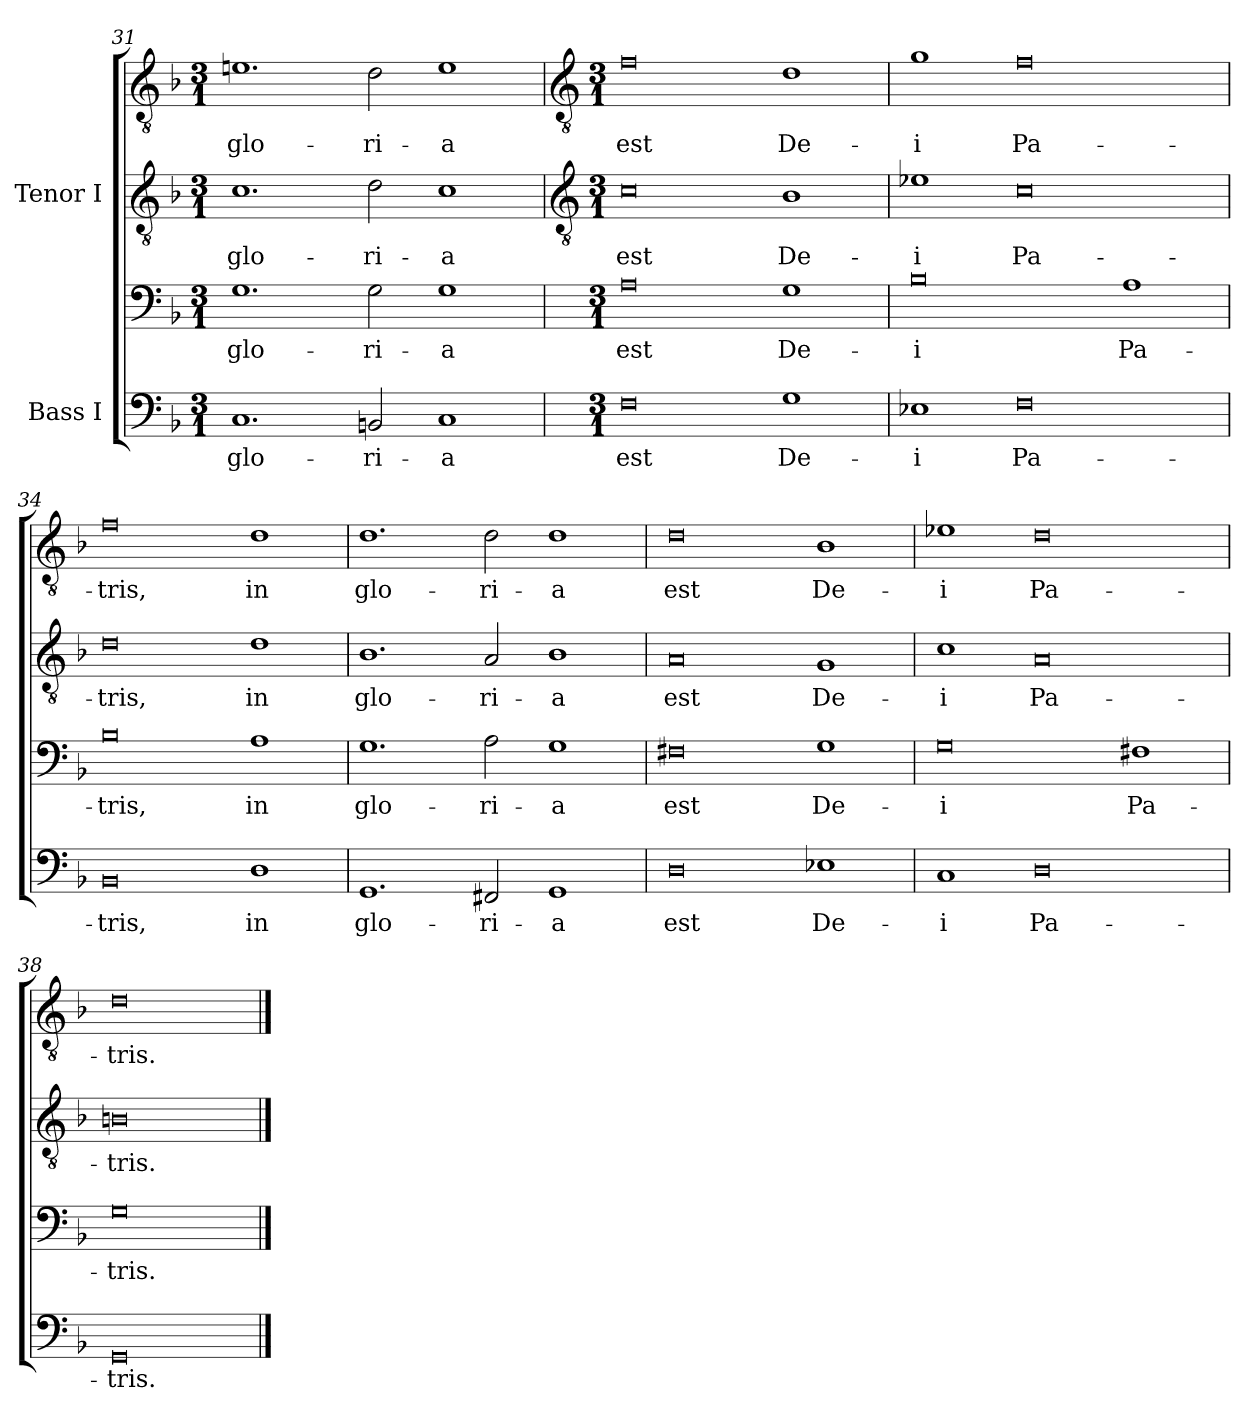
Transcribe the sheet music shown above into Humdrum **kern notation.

**kern	**text	**kern	**text	**kern	**text	**kern	**text
*part2	*part2	*part2	*part2	*part1	*part1	*part1	*part1
*staff4	*staff4	*staff3	*staff3	*staff2	*staff2	*staff1	*staff1
*I"Bass I	*	*	*	*I"Tenor I	*	*	*
*clefF4	*	*clefF4	*	*clefGv2	*	*clefGv2	*
*k[b-]	*	*k[b-]	*	*k[b-]	*	*k[b-]	*
*F:	*	*F:	*	*F:	*	*F:	*
*M3/1	*	*M3/1	*	*M3/1	*	*M3/1	*
=31	=31	=31	=31	=31	=31	=31	=31
!	!LO:LY:b	!	!LO:LY:b	!	!LO:LY:b	!	!LO:LY:b
1.C	glo-	1.G	glo-	1.c	glo-	1.en	glo-
!	!LO:LY:b	!	!LO:LY:b	!	!LO:LY:b	!	!LO:LY:b
2BBn	-ri-	2G	-ri-	2d	-ri-	2d	-ri-
!	!LO:LY:b	!	!LO:LY:b	!	!LO:LY:b	!	!LO:LY:b
1C	-a	1G	-a	1c	-a	1e	-a
!!LO:LB:g=z
=32	=32	=32	=32	=32	=32	=32	=32
*	*	*	*	*clefGv2	*	*clefGv2	*
*M3/1	*	*M3/1	*	*M3/1	*	*M3/1	*
!	!LO:LY:b	!	!LO:LY:b	!	!LO:LY:b	!	!LO:LY:b
0F	-est	0A	est	0c	-est	0f	est
!	!LO:LY:b	!	!LO:LY:b	!	!LO:LY:b	!	!LO:LY:b
1G	De-	1G	De-	1B-	De-	1d	De-
=33	=33	=33	=33	=33	=33	=33	=33
!	!LO:LY:b	!	!LO:LY:b	!	!LO:LY:b	!	!LO:LY:b
1E-X	-i	0B-	-i	1e-X	-i	1g	-i
!	!LO:LY:b	!	!	!	!LO:LY:b	!	!LO:LY:b
0F	Pa-	.	.	0c	Pa-	0f	Pa-
!	!	!	!LO:LY:b	!	!	!	!
.	.	1A	Pa-	.	.	.	.
=34	=34	=34	=34	=34	=34	=34	=34
!	!LO:LY:b	!	!LO:LY:b	!	!LO:LY:b	!	!LO:LY:b
0BB-	tris,	0B-	-tris,	0d	tris,	0f	-tris,
!	!LO:LY:b	!	!LO:LY:b	!	!LO:LY:b	!	!LO:LY:b
1D	in	1A	in	1d	in	1d	in
=35	=35	=35	=35	=35	=35	=35	=35
!	!LO:LY:b	!	!LO:LY:b	!	!LO:LY:b	!	!LO:LY:b
1.GG	glo-	1.G	glo-	1.B-	glo-	1.d	glo-
!	!LO:LY:b	!	!LO:LY:b	!	!LO:LY:b	!	!LO:LY:b
2FF#X	-ri-	2A	-ri-	2A	-ri-	2d	-ri-
!	!LO:LY:b	!	!LO:LY:b	!	!LO:LY:b	!	!LO:LY:b
1GG	-a	1G	-a	1B-	-a	1d	-a
=36	=36	=36	=36	=36	=36	=36	=36
!	!LO:LY:b	!	!LO:LY:b	!	!LO:LY:b	!	!LO:LY:b
0D	-est	0F#X	est	0A	-est	0d	est
!	!LO:LY:b	!	!LO:LY:b	!	!LO:LY:b	!	!LO:LY:b
1E-X	De-	1G	De-	1G	De-	1B-	De-
=37	=37	=37	=37	=37	=37	=37	=37
!	!LO:LY:b	!	!LO:LY:b	!	!LO:LY:b	!	!LO:LY:b
1C	-i	0G	-i	1c	-i	1e-X	-i
!	!LO:LY:b	!	!	!	!LO:LY:b	!	!LO:LY:b
0D	Pa-	.	.	0A	Pa-	0d	Pa-
!	!	!	!LO:LY:b	!	!	!	!
.	.	1F#X	Pa-	.	.	.	.
=38	=38	=38	=38	=38	=38	=38	=38
!	!LO:LY:b	!	!LO:LY:b	!	!LO:LY:b	!	!LO:LY:b
0GG	tris.	0G	-tris.	0Bn	tris.	0d	-tris.
==	==	==	==	==	==	==	==
*-	*-	*-	*-	*-	*-	*-	*-
